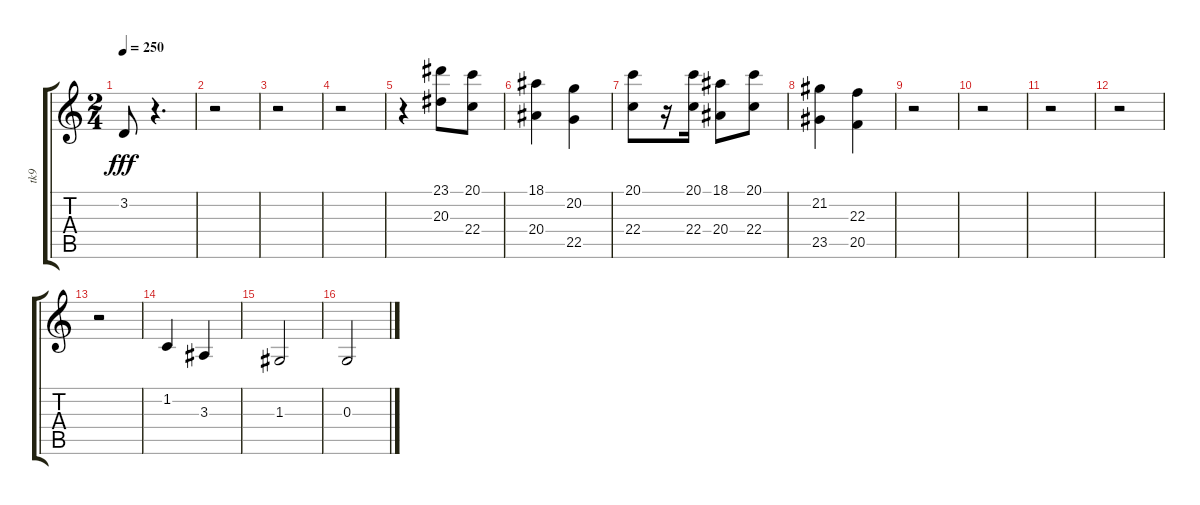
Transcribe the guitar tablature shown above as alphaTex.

\track ("tk9" "tk9") {instrument stringensemble1}
\staff {score tabs}
\tuning (E4 B3 G3 D3 A2 E2) {hide}
\ts (2 4)
\tempo 250
\clef g2
\ks c
3.2.8{dy fff} r.4{d} |
r.2 |
r.2 |
r.2 |
r.4 (23.1 20.3).8 (20.1 22.4).8 |
(18.1 20.4).4 (20.2 22.5).4 |
(20.1 22.4).8 r.16 (20.1 22.4).16 (18.1 20.4).8 (20.1 22.4).8 |
(21.2 23.5).4 (22.3 20.5).4 |
r.2 |
r.2 |
r.2 |
r.2 |
r.2 |
1.2.4 3.3.4 |
1.3.2 |
0.3.2
